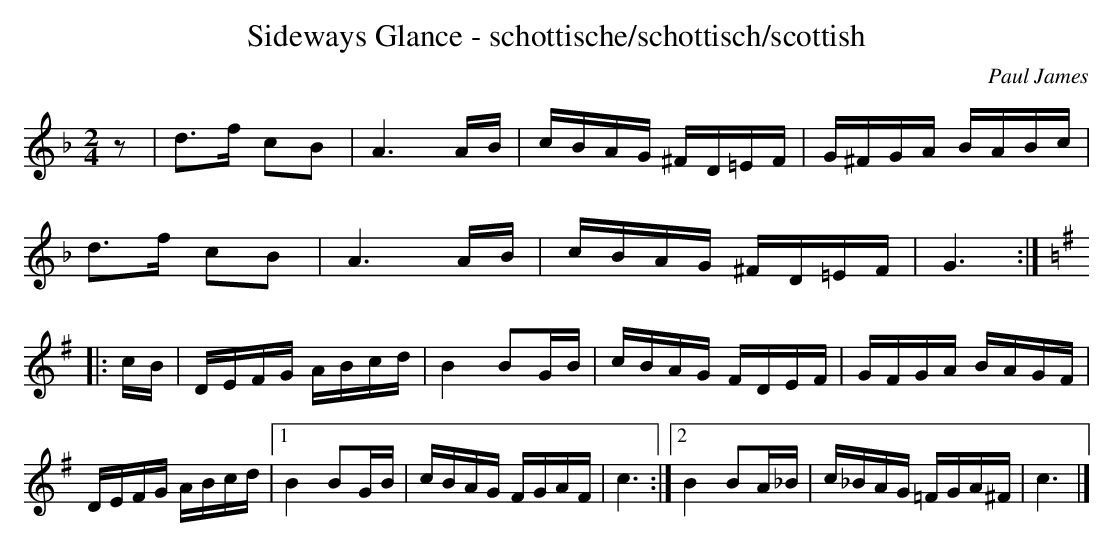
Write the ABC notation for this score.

X:1
T:Sideways Glance - schottische/schottisch/scottish
C:Paul James
M:2/4
L:1/16
K:G dorian
z2|d3f c2B2|A6AB|cBAG ^FD=EF|G^FGA BABc|
d3f c2B2|A6AB|cBAG ^FD=EF|G6:|
K:G
|:cB|DEFG ABcd|B4B2GB|cBAG FDEF|GFGA BAGF|
DEFG ABcd|1B4B2GB|cBAG FGAF|c6:|2B4B2A_B|c_BAG =FGA^F|c6|]
